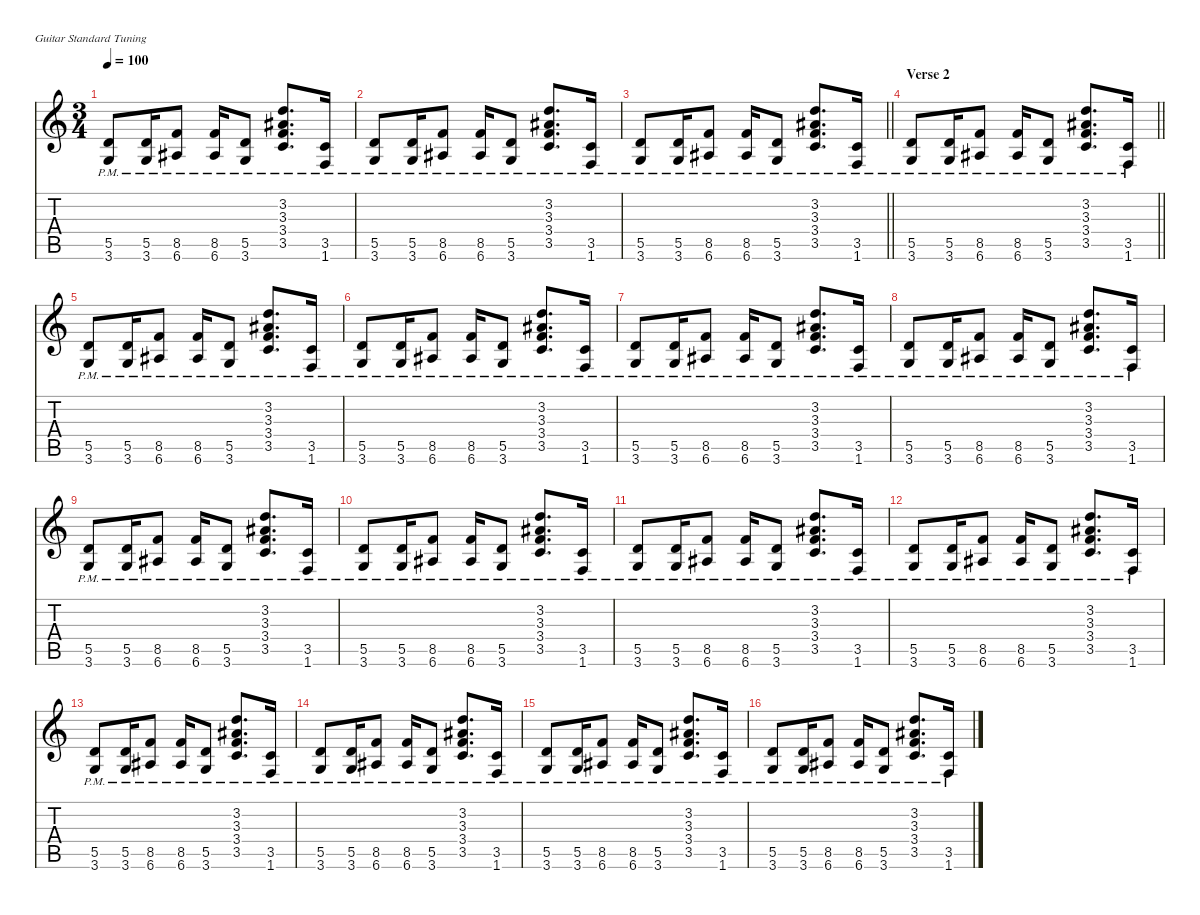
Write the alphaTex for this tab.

\defaultSystemsLayout 4
\hideDynamics
\bracketExtendMode nobrackets
\singleTrackTrackNamePolicy hidden
\multiTrackTrackNamePolicy hidden
\firstSystemTrackNameMode fullname
\firstSystemTrackNameOrientation horizontal
\otherSystemsTrackNameOrientation horizontal
\track ("Tony Iommi - Guitar" "od.guit.") {defaultSystemsLayout 4 instrument overdrivenguitar}
\staff {score tabs}
\tuning (E4 B3 G3 D3 A2 E2)
\ts (3 4)
\tempo 100
\clef g2
\ks c
(5.5{pm} 3.6{pm}).8{dy f beam Up} (5.5{pm} 3.6{pm}).16{beam Up} (8.5{pm} 6.6{pm acc #}).8{beam Up} (8.5{pm} 6.6{pm acc #}).16{beam Up} (5.5{pm} 3.6{pm}).8{beam Up} (3.2{pm} 3.3{pm acc #} 3.4{pm} 3.5{pm}).8{d beam Up} (3.5{pm} 1.6{pm}).16{beam Up} |
(5.5{pm} 3.6{pm}).8{beam Up} (5.5{pm} 3.6{pm}).16{beam Up} (8.5{pm} 6.6{pm acc #}).8{beam Up} (8.5{pm} 6.6{pm acc #}).16{beam Up} (5.5{pm} 3.6{pm}).8{beam Up} (3.2{pm} 3.3{pm acc #} 3.4{pm} 3.5{pm}).8{d beam Up} (3.5{pm} 1.6{pm}).16{beam Up} |
\barLineRight lightlight
(5.5{pm} 3.6{pm}).8{beam Up} (5.5{pm} 3.6{pm}).16{beam Up} (8.5{pm} 6.6{pm acc #}).8{beam Up} (8.5{pm} 6.6{pm acc #}).16{beam Up} (5.5{pm} 3.6{pm}).8{beam Up} (3.2{pm} 3.3{pm acc #} 3.4{pm} 3.5{pm}).8{d beam Up} (3.5{pm} 1.6{pm}).16{beam Up} |
\section ("" "Verse 2")
\barLineRight lightlight
(5.5{pm} 3.6{pm}).8{beam Up} (5.5{pm} 3.6{pm}).16{beam Up} (8.5{pm} 6.6{pm acc #}).8{beam Up} (8.5{pm} 6.6{pm acc #}).16{beam Up} (5.5{pm} 3.6{pm}).8{beam Up} (3.2{pm} 3.3{pm acc #} 3.4{pm} 3.5{pm}).8{d beam Up} (3.5{pm} 1.6{pm}).16{beam Up} |
(5.5{pm} 3.6{pm}).8{beam Up} (5.5{pm} 3.6{pm}).16{beam Up} (8.5{pm} 6.6{pm acc #}).8{beam Up} (8.5{pm} 6.6{pm acc #}).16{beam Up} (5.5{pm} 3.6{pm}).8{beam Up} (3.2{pm} 3.3{pm acc #} 3.4{pm} 3.5{pm}).8{d beam Up} (3.5{pm} 1.6{pm}).16{beam Up} |
(5.5{pm} 3.6{pm}).8{beam Up} (5.5{pm} 3.6{pm}).16{beam Up} (8.5{pm} 6.6{pm acc #}).8{beam Up} (8.5{pm} 6.6{pm acc #}).16{beam Up} (5.5{pm} 3.6{pm}).8{beam Up} (3.2{pm} 3.3{pm acc #} 3.4{pm} 3.5{pm}).8{d beam Up} (3.5{pm} 1.6{pm}).16{beam Up} |
(5.5{pm} 3.6{pm}).8{beam Up} (5.5{pm} 3.6{pm}).16{beam Up} (8.5{pm} 6.6{pm acc #}).8{beam Up} (8.5{pm} 6.6{pm acc #}).16{beam Up} (5.5{pm} 3.6{pm}).8{beam Up} (3.2{pm} 3.3{pm acc #} 3.4{pm} 3.5{pm}).8{d beam Up} (3.5{pm} 1.6{pm}).16{beam Up} |
(5.5{pm} 3.6{pm}).8{beam Up} (5.5{pm} 3.6{pm}).16{beam Up} (8.5{pm} 6.6{pm acc #}).8{beam Up} (8.5{pm} 6.6{pm acc #}).16{beam Up} (5.5{pm} 3.6{pm}).8{beam Up} (3.2{pm} 3.3{pm acc #} 3.4{pm} 3.5{pm}).8{d beam Up} (3.5{pm} 1.6{pm}).16{beam Up} |
(5.5{pm} 3.6{pm}).8{beam Up} (5.5{pm} 3.6{pm}).16{beam Up} (8.5{pm} 6.6{pm acc #}).8{beam Up} (8.5{pm} 6.6{pm acc #}).16{beam Up} (5.5{pm} 3.6{pm}).8{beam Up} (3.2{pm} 3.3{pm acc #} 3.4{pm} 3.5{pm}).8{d beam Up} (3.5{pm} 1.6{pm}).16{beam Up} |
(5.5{pm} 3.6{pm}).8{beam Up} (5.5{pm} 3.6{pm}).16{beam Up} (8.5{pm} 6.6{pm acc #}).8{beam Up} (8.5{pm} 6.6{pm acc #}).16{beam Up} (5.5{pm} 3.6{pm}).8{beam Up} (3.2{pm} 3.3{pm acc #} 3.4{pm} 3.5{pm}).8{d beam Up} (3.5{pm} 1.6{pm}).16{beam Up} |
(5.5{pm} 3.6{pm}).8{beam Up} (5.5{pm} 3.6{pm}).16{beam Up} (8.5{pm} 6.6{pm acc #}).8{beam Up} (8.5{pm} 6.6{pm acc #}).16{beam Up} (5.5{pm} 3.6{pm}).8{beam Up} (3.2{pm} 3.3{pm acc #} 3.4{pm} 3.5{pm}).8{d beam Up} (3.5{pm} 1.6{pm}).16{beam Up} |
(5.5{pm} 3.6{pm}).8{beam Up} (5.5{pm} 3.6{pm}).16{beam Up} (8.5{pm} 6.6{pm acc #}).8{beam Up} (8.5{pm} 6.6{pm acc #}).16{beam Up} (5.5{pm} 3.6{pm}).8{beam Up} (3.2{pm} 3.3{pm acc #} 3.4{pm} 3.5{pm}).8{d beam Up} (3.5{pm} 1.6{pm}).16{beam Up} |
(5.5{pm} 3.6{pm}).8{beam Up} (5.5{pm} 3.6{pm}).16{beam Up} (8.5{pm} 6.6{pm acc #}).8{beam Up} (8.5{pm} 6.6{pm acc #}).16{beam Up} (5.5{pm} 3.6{pm}).8{beam Up} (3.2{pm} 3.3{pm acc #} 3.4{pm} 3.5{pm}).8{d beam Up} (3.5{pm} 1.6{pm}).16{beam Up} |
(5.5{pm} 3.6{pm}).8{beam Up} (5.5{pm} 3.6{pm}).16{beam Up} (8.5{pm} 6.6{pm acc #}).8{beam Up} (8.5{pm} 6.6{pm acc #}).16{beam Up} (5.5{pm} 3.6{pm}).8{beam Up} (3.2{pm} 3.3{pm acc #} 3.4{pm} 3.5{pm}).8{d beam Up} (3.5{pm} 1.6{pm}).16{beam Up} |
(5.5{pm} 3.6{pm}).8{beam Up} (5.5{pm} 3.6{pm}).16{beam Up} (8.5{pm} 6.6{pm acc #}).8{beam Up} (8.5{pm} 6.6{pm acc #}).16{beam Up} (5.5{pm} 3.6{pm}).8{beam Up} (3.2{pm} 3.3{pm acc #} 3.4{pm} 3.5{pm}).8{d beam Up} (3.5{pm} 1.6{pm}).16{beam Up} |
(5.5{pm} 3.6{pm}).8{beam Up} (5.5{pm} 3.6{pm}).16{beam Up} (8.5{pm} 6.6{pm acc #}).8{beam Up} (8.5{pm} 6.6{pm acc #}).16{beam Up} (5.5{pm} 3.6{pm}).8{beam Up} (3.2{pm} 3.3{pm acc #} 3.4{pm} 3.5{pm}).8{d beam Up} (3.5{pm} 1.6{pm}).16{beam Up}
